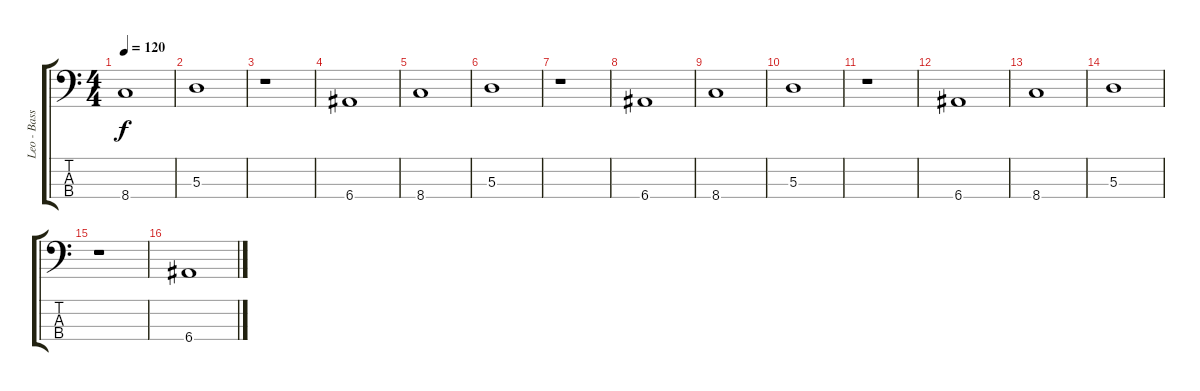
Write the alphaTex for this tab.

\track ("Leo - Bass" "Leo - Bass") {instrument electricbasspick}
\staff {score tabs}
\tuning (G2 D2 A1 E1) {hide}
\ts (4 4)
\tempo 120
\clef f4
\ks c
8.4.1{dy f} |
5.3.1 |
r.1 |
6.4.1 |
8.4.1 |
5.3.1 |
r.1 |
6.4.1 |
8.4.1 |
5.3.1 |
r.1 |
6.4.1 |
8.4.1 |
5.3.1 |
r.1 |
6.4.1
